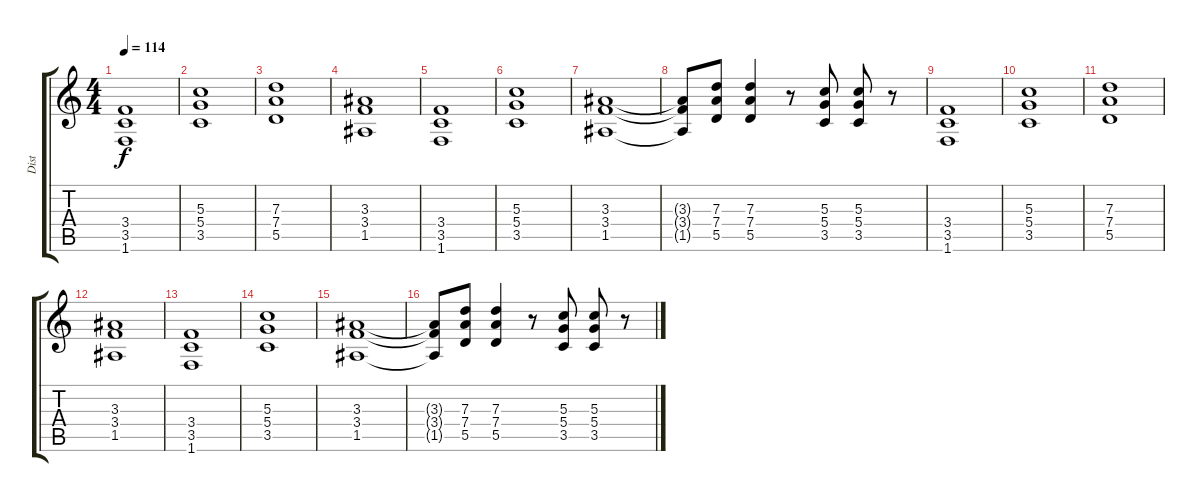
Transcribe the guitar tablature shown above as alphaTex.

\track ("Dist" "Dist") {instrument distortionguitar}
\staff {score tabs}
\tuning (E4 B3 G3 D3 A2 E2) {hide}
\ts (4 4)
\tempo 114
\clef g2
\ks c
(3.4 3.5 1.6).1{dy f} |
(5.3 5.4 3.5).1 |
(7.3 7.4 5.5).1 |
(3.3 3.4 1.5).1 |
(3.4 3.5 1.6).1 |
(5.3 5.4 3.5).1 |
(3.3 3.4 1.5).1 |
(3.3{t} 3.4{t} 1.5{t}).8 (7.3 7.4 5.5).8 (7.3 7.4 5.5).4 r.8 (5.3 5.4 3.5).8 (5.3 5.4 3.5).8 r.8 |
(3.4 3.5 1.6).1 |
(5.3 5.4 3.5).1 |
(7.3 7.4 5.5).1 |
(3.3 3.4 1.5).1 |
(3.4 3.5 1.6).1 |
(5.3 5.4 3.5).1 |
(3.3 3.4 1.5).1 |
(3.3{t} 3.4{t} 1.5{t}).8 (7.3 7.4 5.5).8 (7.3 7.4 5.5).4 r.8 (5.3 5.4 3.5).8 (5.3 5.4 3.5).8 r.8
